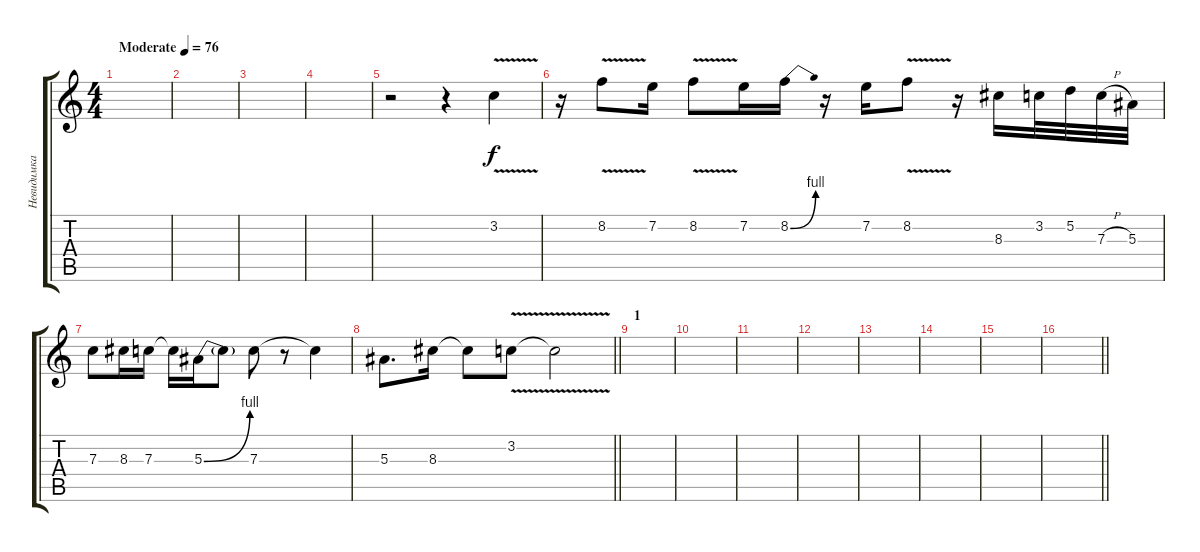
\track ("Невидимка" "Невидимка") {instrument electricguitarclean}
\staff {score tabs}
\tuning (D4 A3 F3 C3 G2 C2) {hide}
\ts (4 4)
\tempo (76 "Moderate")
\clef g2
\ks c
|
|
|
|
r.2 r.4 3.2{v}.4 |
r.16 8.2{v}.8 7.2.16 8.2{v}.8 7.2.16 8.2{be (bend 0 0 60 4)}.16 r.16 7.2.16 8.2{v}.8 r.16 8.3.16 3.2.32 5.2.32 7.3{h}.32 5.3.32 |
7.3.8 8.3.16 7.3.16 7.3{t}.16 5.3{be (bend 0 0 60 4)}.16 5.3{t}.8 7.3.8 r.8 7.3{t}.4 |
\barLineRight lightlight
5.3.8{d} 8.3.16 8.3{t}.8 3.2{v}.8 3.2{t}.2 |
\section ("" "1")
|
|
|
|
|
|
|
\barLineRight lightlight
